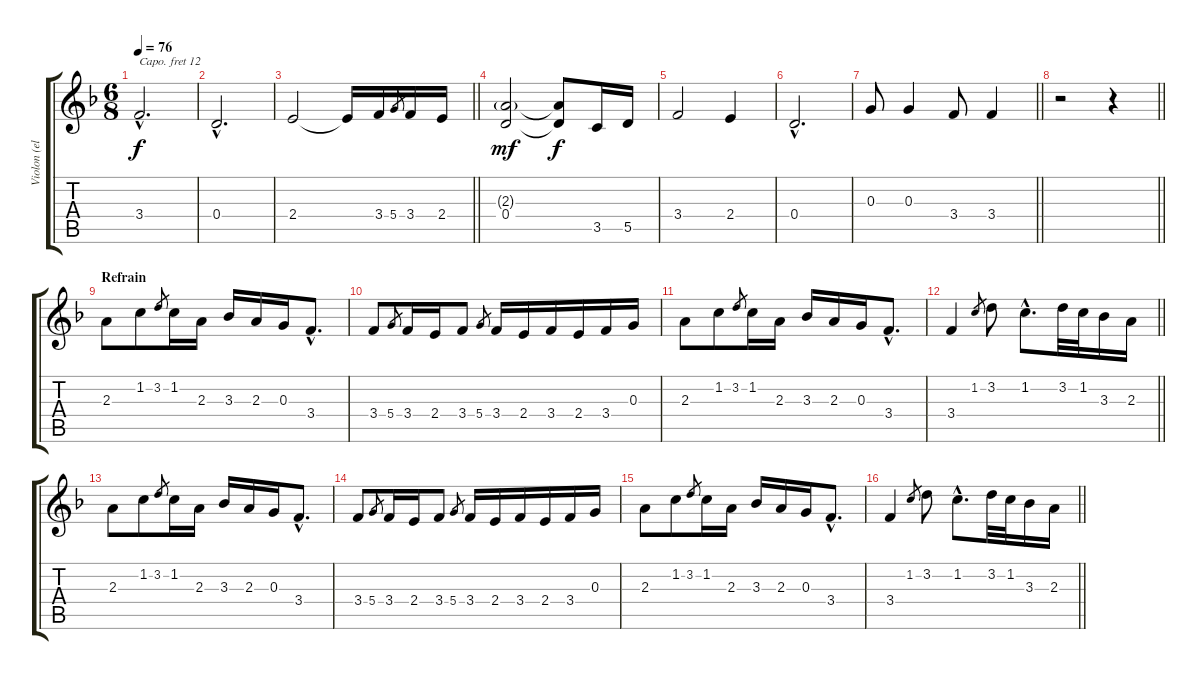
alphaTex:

\track ("Violon (electric)" "Violon (el") {instrument flute}
\staff {score tabs}
\capo 12
\tuning (E4 B3 G3 D3 A2 E2) {hide}
\ts (6 8)
\tempo 76
\clef g2
\ks f
3.4{hac}.2{d dy f} |
0.4{hac}.2{d} |
\barLineRight lightlight
2.4.2 2.4{t}.16 3.4.16 5.4.8{gr} 3.4.16 2.4.16 |
(2.3{g} 0.4).2{dy mf} (2.3{t} 0.4{t}).8{dy f} 3.5.16 5.5.16 |
3.4.2 2.4.4 |
0.4{hac}.2{d} |
\barLineRight lightlight
0.3.8 0.3.4 3.4.8 3.4.4 |
\barLineRight lightlight
r.2 r.4 |
\section ("" "Refrain")
2.3.8{volume 10} 1.2.8 3.2.8{gr} 1.2.16 2.3.16 3.3.16 2.3.16 0.3.16 3.4{hac}.8{d} |
3.4.8 5.4.8{gr} 3.4.16 2.4.16 3.4.8 5.4.8{gr} 3.4.16 2.4.16 3.4.16 2.4.16 3.4.16 0.3.16 |
2.3.8 1.2.8 3.2.8{gr} 1.2.16 2.3.16 3.3.16 2.3.16 0.3.16 3.4{hac}.8{d} |
\barLineRight lightlight
3.4.4 1.2.8{gr} 3.2.8 1.2{hac}.8{d} 3.2.32 1.2.32 3.3.16 2.3.16 |
2.3.8 1.2.8 3.2.8{gr} 1.2.16 2.3.16 3.3.16 2.3.16 0.3.16 3.4{hac}.8{d} |
3.4.8 5.4.8{gr} 3.4.16 2.4.16 3.4.8 5.4.8{gr} 3.4.16 2.4.16 3.4.16 2.4.16 3.4.16 0.3.16 |
2.3.8 1.2.8 3.2.8{gr} 1.2.16 2.3.16 3.3.16 2.3.16 0.3.16 3.4{hac}.8{d} |
\barLineRight lightlight
3.4.4 1.2.8{gr} 3.2.8 1.2{hac}.8{d} 3.2.32 1.2.32 3.3.16 2.3.16
